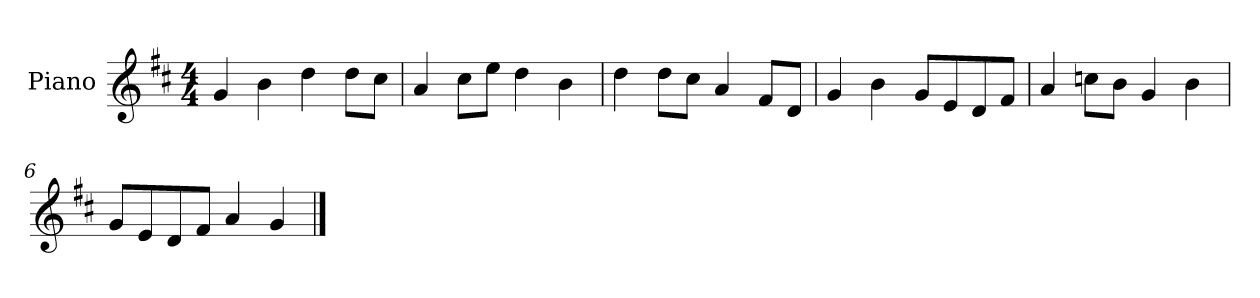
**kern
*part1
*staff1
*I"Piano
*I'P-no
*clefG2
*k[f#c#]
*M4/4
*MM90
=1
4g/
4b\
4dd\
8dd\L
8cc#\J
=2
4a/
8cc#\L
8ee\J
4dd\
4b\
=3
4dd\
8dd\L
8cc#\J
4a/
8f#/L
8d/J
=4
4g/
4b\
8g/L
8e/
8d/
8f#/J
=5
4a/
8ccn\L
8b\J
4g/
4b\
=6
8g/L
8e/
8d/
8f#/J
4a/
4g/
==
*-
